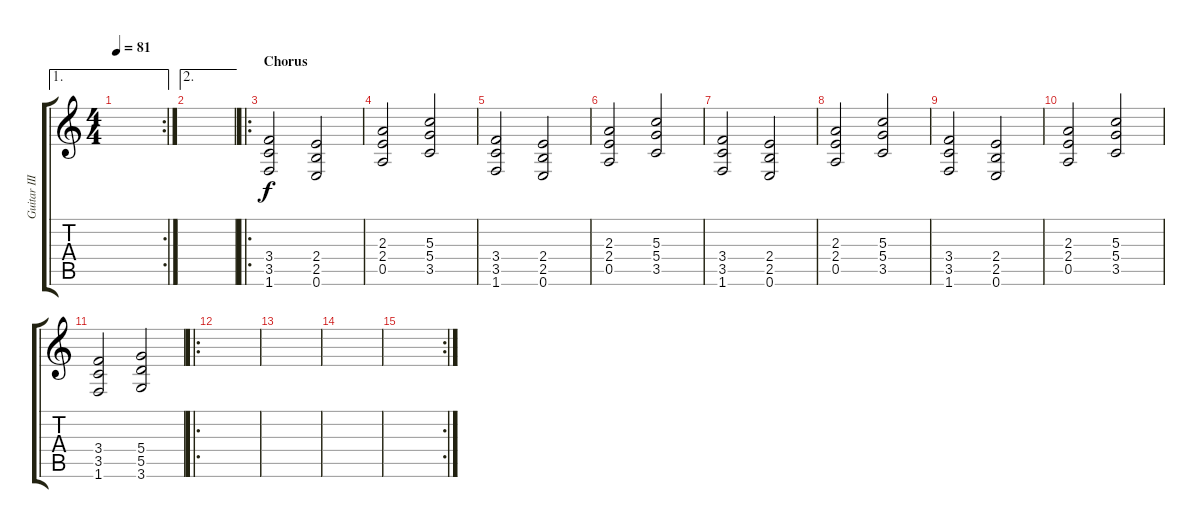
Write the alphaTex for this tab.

\track ("Guitar III (w/ dist.)" "Guitar III") {instrument distortionguitar}
\staff {score tabs}
\tuning (E4 B3 G3 D3 A2 E2) {hide}
\ae 1
\rc 2
\ts (4 4)
\tempo 81
\clef g2
\ks c
|
\ae 2
|
\ro
\section ("" "Chorus")
(3.4 3.5 1.6).2 (2.4 2.5 0.6).2 |
(2.3 2.4 0.5).2 (5.3 5.4 3.5).2 |
(3.4 3.5 1.6).2 (2.4 2.5 0.6).2 |
(2.3 2.4 0.5).2 (5.3 5.4 3.5).2 |
(3.4 3.5 1.6).2 (2.4 2.5 0.6).2 |
(2.3 2.4 0.5).2 (5.3 5.4 3.5).2 |
(3.4 3.5 1.6).2 (2.4 2.5 0.6).2 |
(2.3 2.4 0.5).2 (5.3 5.4 3.5).2 |
(3.4 3.5 1.6).2 (5.4 5.5 3.6).2 |
\ro
|
|
|
\rc 2
